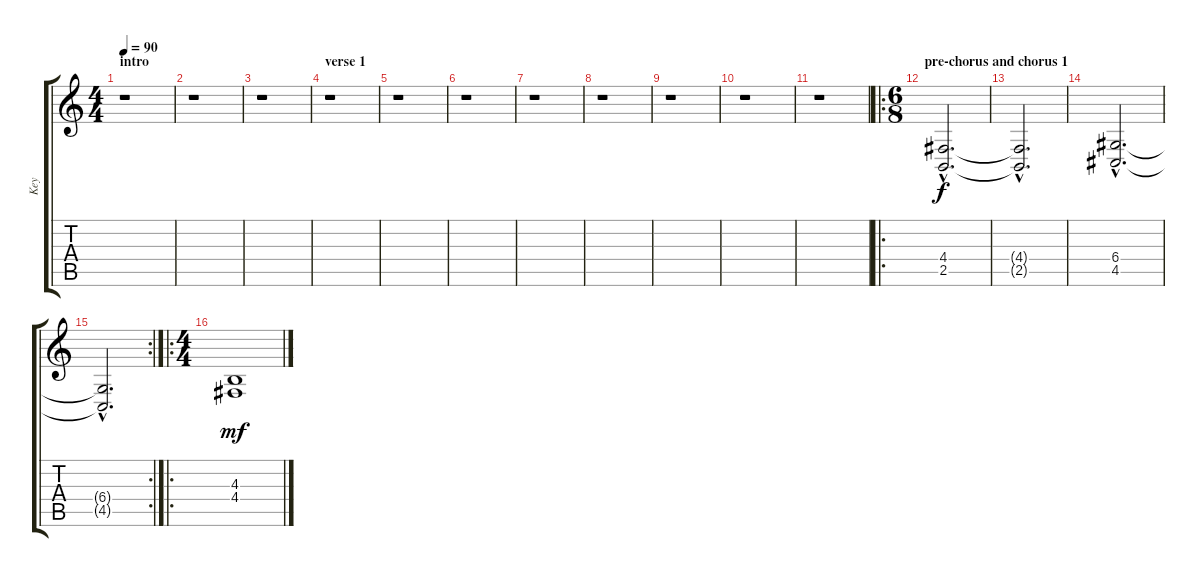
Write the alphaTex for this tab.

\track ("Key" "Key") {instrument pad2warm}
\staff {score tabs}
\tuning (E4 B3 G3 D3 A2 E2) {hide}
\ts (4 4)
\section ("" "intro")
\tempo 90
\clef g2
\ks c
r.1{dy f instrument pad2warm} |
r.1 |
r.1 |
\section ("" "verse 1")
r.1 |
r.1 |
r.1 |
r.1 |
r.1 |
r.1 |
r.1 |
r.1 |
\ro
\ts (6 8)
\section ("" "pre-chorus and chorus 1")
(4.4{hac} 2.5{hac}).2{d} |
(4.4{hac t} 2.5{hac t}).2{d} |
(6.4{hac} 4.5{hac}).2{d} |
\rc 2
(6.4{hac t} 4.5{hac t}).2{d} |
\ro
\ts (4 4)
(4.3 4.4).1{dy mf}
